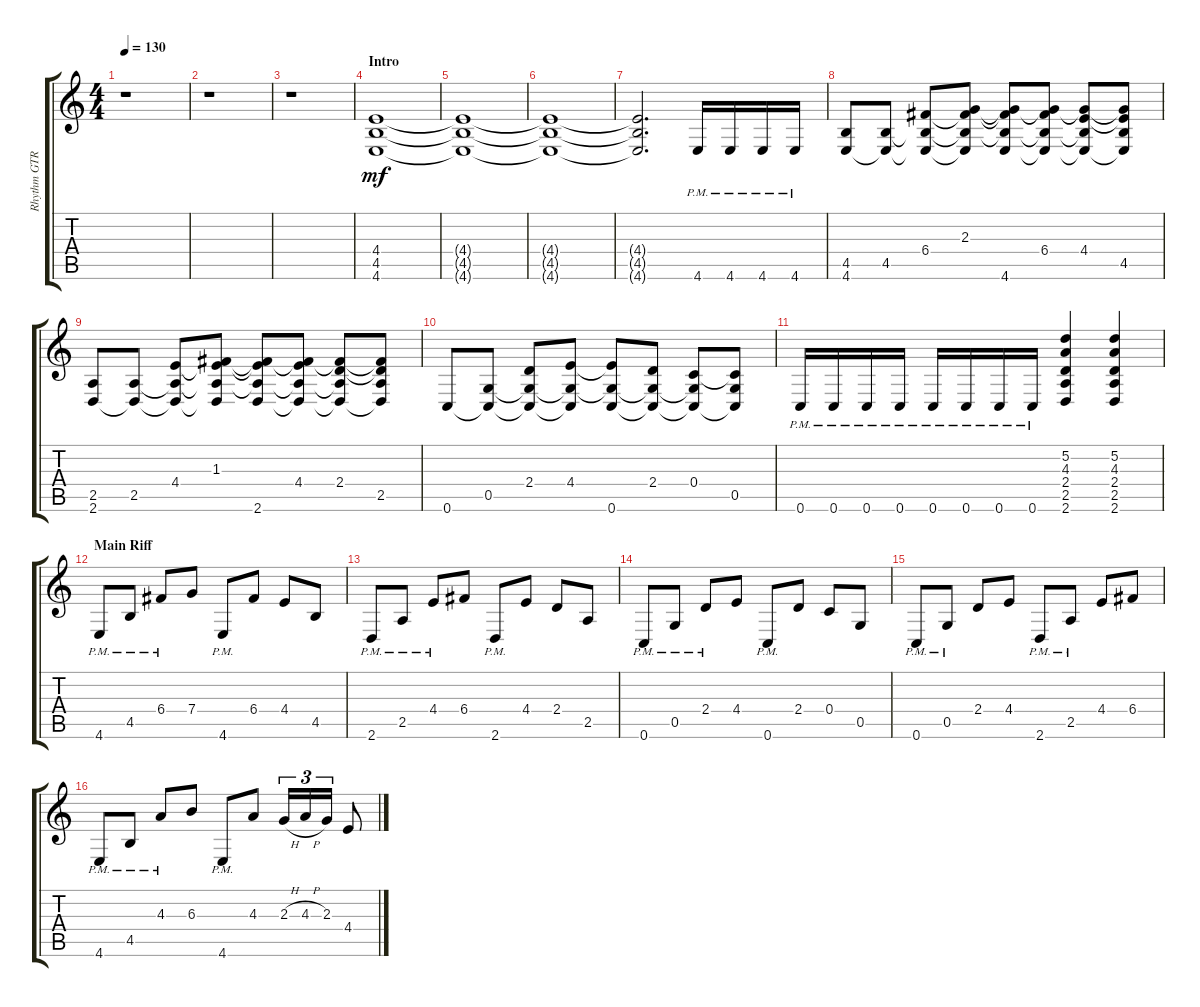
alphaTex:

\track ("Rhythm GTR 2" "Rhythm GTR") {instrument distortionguitar}
\staff {score tabs}
\tuning (D4 A3 F3 C3 G2 C2) {hide}
\ts (4 4)
\tempo 130
\clef g2
\ks aminor
r.1{dy mf instrument distortionguitar} |
r.1 |
r.1 |
\section ("" "Intro")
(4.4 4.5 4.6).1 |
(4.4{t} 4.5{t} 4.6{t}).1 |
(4.4{t} 4.5{t} 4.6{t}).1 |
(4.4{t} 4.5{t} 4.6{t}).2{d} 4.6{pm}.16 4.6{pm}.16 4.6{pm}.16 4.6{pm}.16 |
(4.5 4.6).8 (4.5 4.6{t}).8 (6.4 4.5{t} 4.6{t}).8 (2.3 6.4{t} 4.5{t} 4.6{t}).8 (2.3{t} 6.4{t} 4.5{t} 4.6).8 (2.3{t} 6.4 4.5{t} 4.6{t}).8 (2.3{t} 4.4 4.5{t} 4.6{t}).8 (2.3{t} 4.4{t} 4.5 4.6{t}).8 |
(2.5 2.6).8 (2.5 2.6{t}).8 (4.4 2.5{t} 2.6{t}).8 (1.3 4.4{t} 2.5{t} 2.6{t}).8 (1.3{t} 4.4{t} 2.5{t} 2.6).8 (1.3{t} 4.4 2.5{t} 2.6{t}).8 (1.3{t} 2.4 2.5{t} 2.6{t}).8 (1.3{t} 2.4{t} 2.5 2.6{t}).8 |
0.6.8 (0.5 0.6{t}).8 (2.4 0.5{t} 0.6{t}).8 (4.4 0.5{t} 0.6{t}).8 (4.4{t} 0.5{t} 0.6).8 (2.4 0.5{t} 0.6{t}).8 (0.4 0.5{t} 0.6{t}).8 (0.4{t} 0.5 0.6{t}).8 |
0.6{pm}.16 0.6{pm}.16 0.6{pm}.16 0.6{pm}.16 0.6{pm}.16 0.6{pm}.16 0.6{pm}.16 0.6{pm}.16 (5.2 4.3 2.4 2.5 2.6).4 (5.2 4.3 2.4 2.5 2.6).4 |
\section ("" "Main Riff")
4.6{pm}.8 4.5{pm}.8 6.4{pm}.8 7.4.8 4.6{pm}.8 6.4.8 4.4.8 4.5.8 |
2.6{pm}.8 2.5{pm}.8 4.4{pm}.8 6.4.8 2.6{pm}.8 4.4.8 2.4.8 2.5.8 |
0.6{pm}.8 0.5{pm}.8 2.4{pm}.8 4.4.8 0.6{pm}.8 2.4.8 0.4.8 0.5.8 |
0.6{pm}.8 0.5{pm}.8 2.4.8 4.4.8 2.6{pm}.8 2.5{pm}.8 4.4.8 6.4.8 |
4.6{pm}.8 4.5{pm}.8 4.3{pm}.8 6.3.8 4.6{pm}.8 4.3.8 2.3{h}.16{tu (3 2)} 4.3{h}.16{tu (3 2)} 2.3.16{tu (3 2)} 4.4.8
